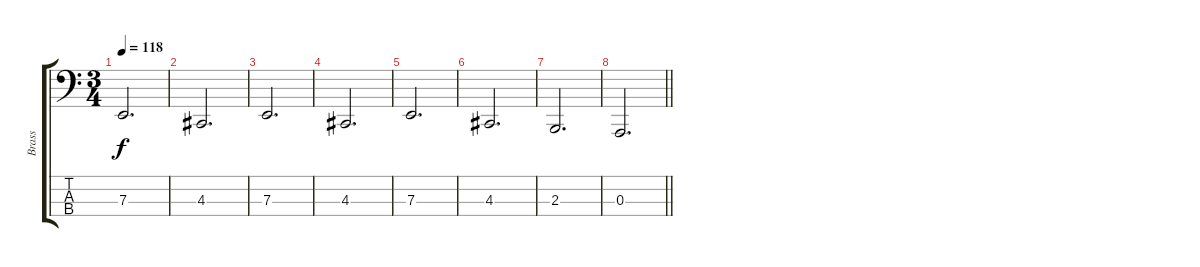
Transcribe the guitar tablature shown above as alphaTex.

\track ("Brass" "Brass") {instrument trombone}
\staff {score tabs}
\tuning (G2 D2 A1 E1) {hide}
\ts (3 4)
\tempo 118
\clef f4
\ks c
7.3.2{d dy f} |
4.3.2{d} |
7.3.2{d} |
4.3.2{d} |
7.3.2{d} |
4.3.2{d} |
2.3.2{d} |
\barLineRight lightlight
0.3.2{d}
